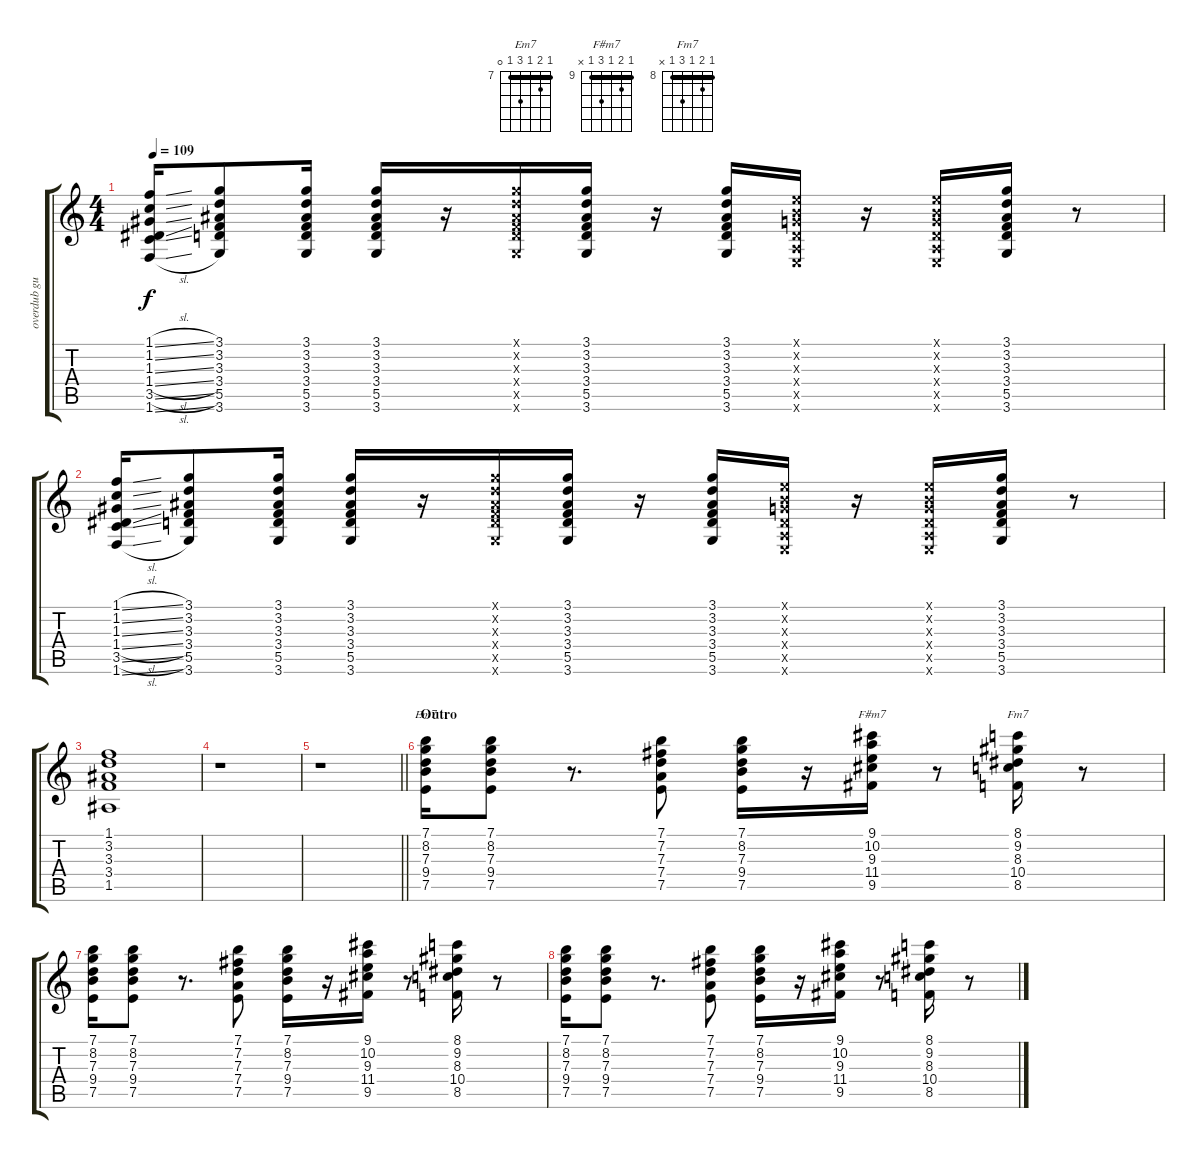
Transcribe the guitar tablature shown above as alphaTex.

\track ("overdub guitar II" "overdub gu") {instrument electricguitarjazz}
\staff {score tabs}
\tuning (E4 B3 G3 D3 A2 E2) {hide}
\chord ("Em7" 7 8 7 9 7 0) {firstfret 7 barre 7}
\chord ("F#m7" 9 10 9 11 9 x) {firstfret 9 barre 9}
\chord ("Fm7" 8 9 8 10 8 x) {firstfret 8 barre 8}
\ts (4 4)
\tempo 109
\clef g2
\ks aminor
(1.1{sl} 1.2{sl} 1.3{sl} 1.4{sl} 3.5{sl} 1.6{sl}).16{dy f} (3.1 3.2 3.3 3.4 5.5 3.6).8 (3.1 3.2 3.3 3.4 5.5 3.6).16 (3.1 3.2 3.3 3.4 5.5 3.6).16 r.16 (3.1{x} 3.2{x} 3.3{x} 3.4{x} 5.5{x} 3.6{x}).16 (3.1 3.2 3.3 3.4 5.5 3.6).16 r.16 (3.1 3.2 3.3 3.4 5.5 3.6).16 (0.1{x} 0.2{x} 0.3{x} 0.4{x} 0.5{x} 0.6{x}).16 r.16 (0.1{x} 0.2{x} 0.3{x} 0.4{x} 0.5{x} 0.6{x}).16 (3.1 3.2 3.3 3.4 5.5 3.6).16 r.8 |
(1.1{sl} 1.2{sl} 1.3{sl} 1.4{sl} 3.5{sl} 1.6{sl}).16 (3.1 3.2 3.3 3.4 5.5 3.6).8 (3.1 3.2 3.3 3.4 5.5 3.6).16 (3.1 3.2 3.3 3.4 5.5 3.6).16 r.16 (3.1{x} 3.2{x} 3.3{x} 3.4{x} 5.5{x} 3.6{x}).16 (3.1 3.2 3.3 3.4 5.5 3.6).16 r.16 (3.1 3.2 3.3 3.4 5.5 3.6).16 (0.1{x} 0.2{x} 0.3{x} 0.4{x} 0.5{x} 0.6{x}).16 r.16 (0.1{x} 0.2{x} 0.3{x} 0.4{x} 0.5{x} 0.6{x}).16 (3.1 3.2 3.3 3.4 5.5 3.6).16 r.8 |
(1.1 3.2 3.3 3.4 1.5).1 |
r.1 |
\barLineRight lightlight
r.1 |
\section ("" "Outro")
(7.1 8.2 7.3 9.4 7.5).16{ch "Em7"} (7.1 8.2 7.3 9.4 7.5).8 r.8{d} (7.1 7.2 7.3 7.4 7.5).8 (7.1 8.2 7.3 9.4 7.5).16 r.16 (9.1 10.2 9.3 11.4 9.5).16{ch "F#m7"} r.8 (8.1 9.2 8.3 10.4 8.5).16{ch "Fm7"} r.8 |
(7.1 8.2 7.3 9.4 7.5).16 (7.1 8.2 7.3 9.4 7.5).8 r.8{d} (7.1 7.2 7.3 7.4 7.5).8 (7.1 8.2 7.3 9.4 7.5).16 r.16 (9.1 10.2 9.3 11.4 9.5).16 r.8 (8.1 9.2 8.3 10.4 8.5).16 r.8 |
(7.1 8.2 7.3 9.4 7.5).16 (7.1 8.2 7.3 9.4 7.5).8 r.8{d} (7.1 7.2 7.3 7.4 7.5).8 (7.1 8.2 7.3 9.4 7.5).16 r.16 (9.1 10.2 9.3 11.4 9.5).16 r.8 (8.1 9.2 8.3 10.4 8.5).16 r.8
